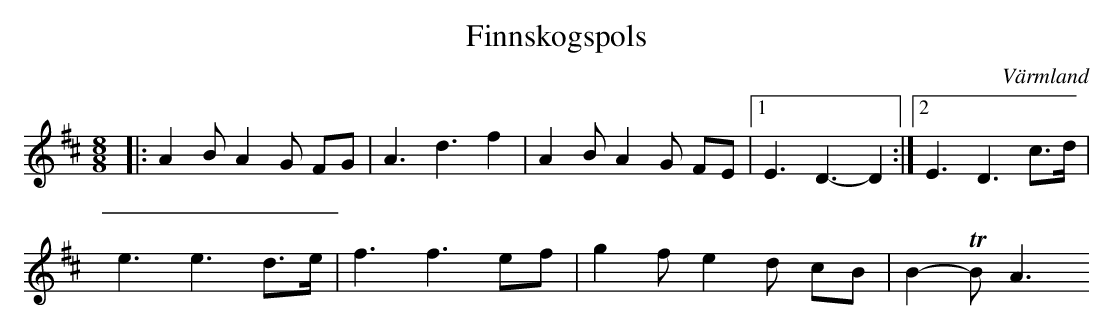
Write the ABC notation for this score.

X:1
T:Finnskogspols
O:Värmland
M:8/8
L:1/8
K:D
|: A2B A2G FG | A3 d3 f2 | A2B A2G FE |1 E3 D3-D2 :|2 E3 D3 c>d |
e3 e3 d>e | f3 f3 ef | g2f e2d cB | B2-TB A3
